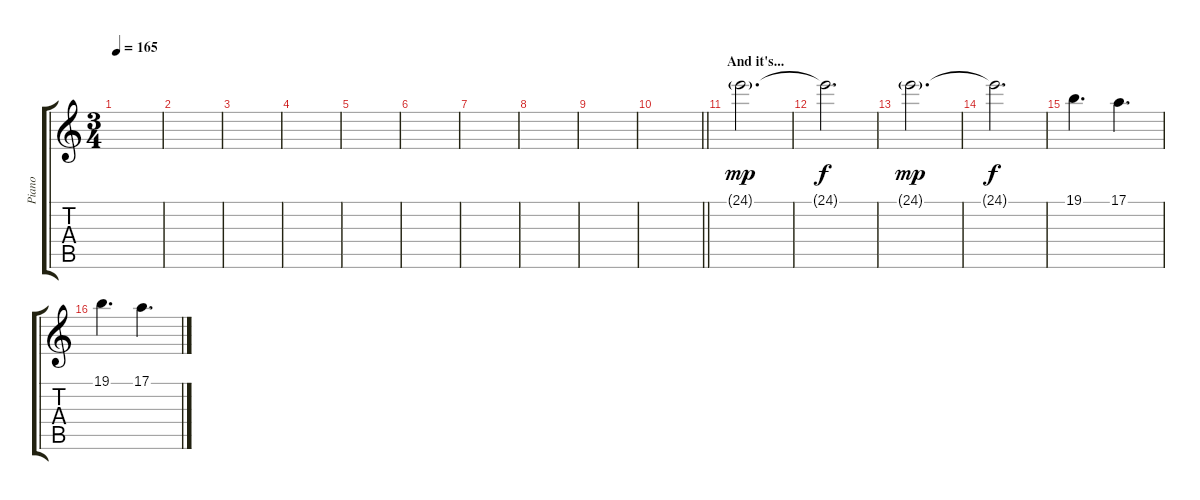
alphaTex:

\track ("Piano" "Piano") {instrument acousticgrandpiano}
\staff {score tabs}
\tuning (E4 B3 G3 D3 A2 E2) {hide}
\ts (3 4)
\tempo 165
\clef g2
\ks c
|
|
|
|
|
|
|
|
|
\barLineRight lightlight
|
\section ("" "And it's...")
24.1{g}.2{d dy mp} |
24.1{t}.2{d dy f} |
24.1{g}.2{d dy mp} |
24.1{t}.2{d dy f} |
19.1.4{d} 17.1.4{d} |
19.1.4{d} 17.1.4{d}
